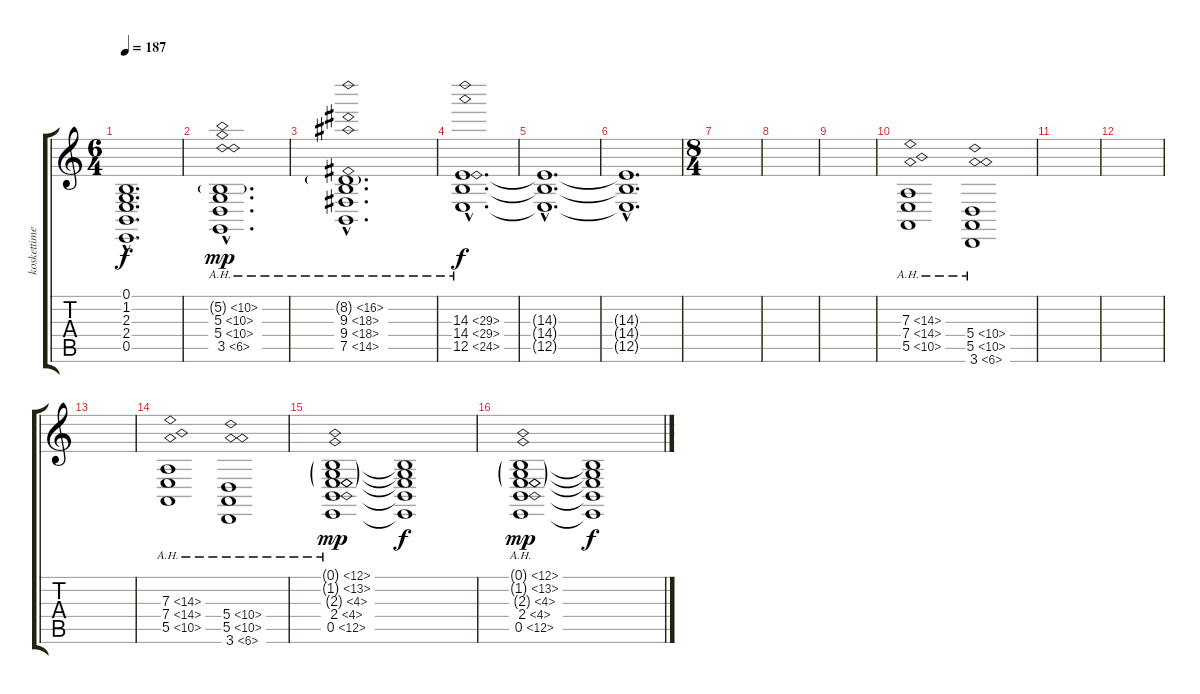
\track ("koskettimet 3" "koskettime") {instrument choiraahs}
\staff {score tabs}
\tuning (B3 Gb3 D3 A2 E2 B1) {hide}
\ts (6 4)
\tempo 187
\clef g2
\ks c
(0.1{hac t} 1.2{hac t} 2.3{hac t} 2.4{hac t} 0.5{hac t}).1{d dy f} |
(5.2{ah 5 g hac} 5.3{ah 5 hac} 5.4{ah 5 hac} 3.5{ah 3 hac}).1{d dy mp} |
(8.2{ah 8 g hac} 9.3{ah 9 hac} 9.4{ah 9 hac} 7.5{ah 7 hac}).1{d} |
(14.3{ah 15 hac} 14.4{ah 15 hac} 12.5{ah 12 hac}).1{d dy f} |
(14.3{hac t} 14.4{hac t} 12.5{hac t}).1{d} |
(14.3{hac t} 14.4{hac t} 12.5{hac t}).1{d} |
\ts (8 4)
|
|
|
(7.3{ah 7} 7.4{ah 7} 5.5{ah 5}).1 (5.4{ah 5} 5.5{ah 5} 3.6{ah 3}).1 |
|
|
|
(7.3{ah 7} 7.4{ah 7} 5.5{ah 5}).1 (5.4{ah 5} 5.5{ah 5} 3.6{ah 3}).1 |
(0.1{ah 12 g} 1.2{ah 12 g} 2.3{ah 2 g} 2.4{ah 2} 0.5{ah 12}).1{dy mp} (0.1{t} 1.2{t} 2.3{t} 2.4{t} 0.5{t}).1{dy f} |
(0.1{ah 12 g} 1.2{ah 12 g} 2.3{ah 2 g} 2.4{ah 2} 0.5{ah 12}).1{dy mp} (0.1{t} 1.2{t} 2.3{t} 2.4{t} 0.5{t}).1{dy f}
